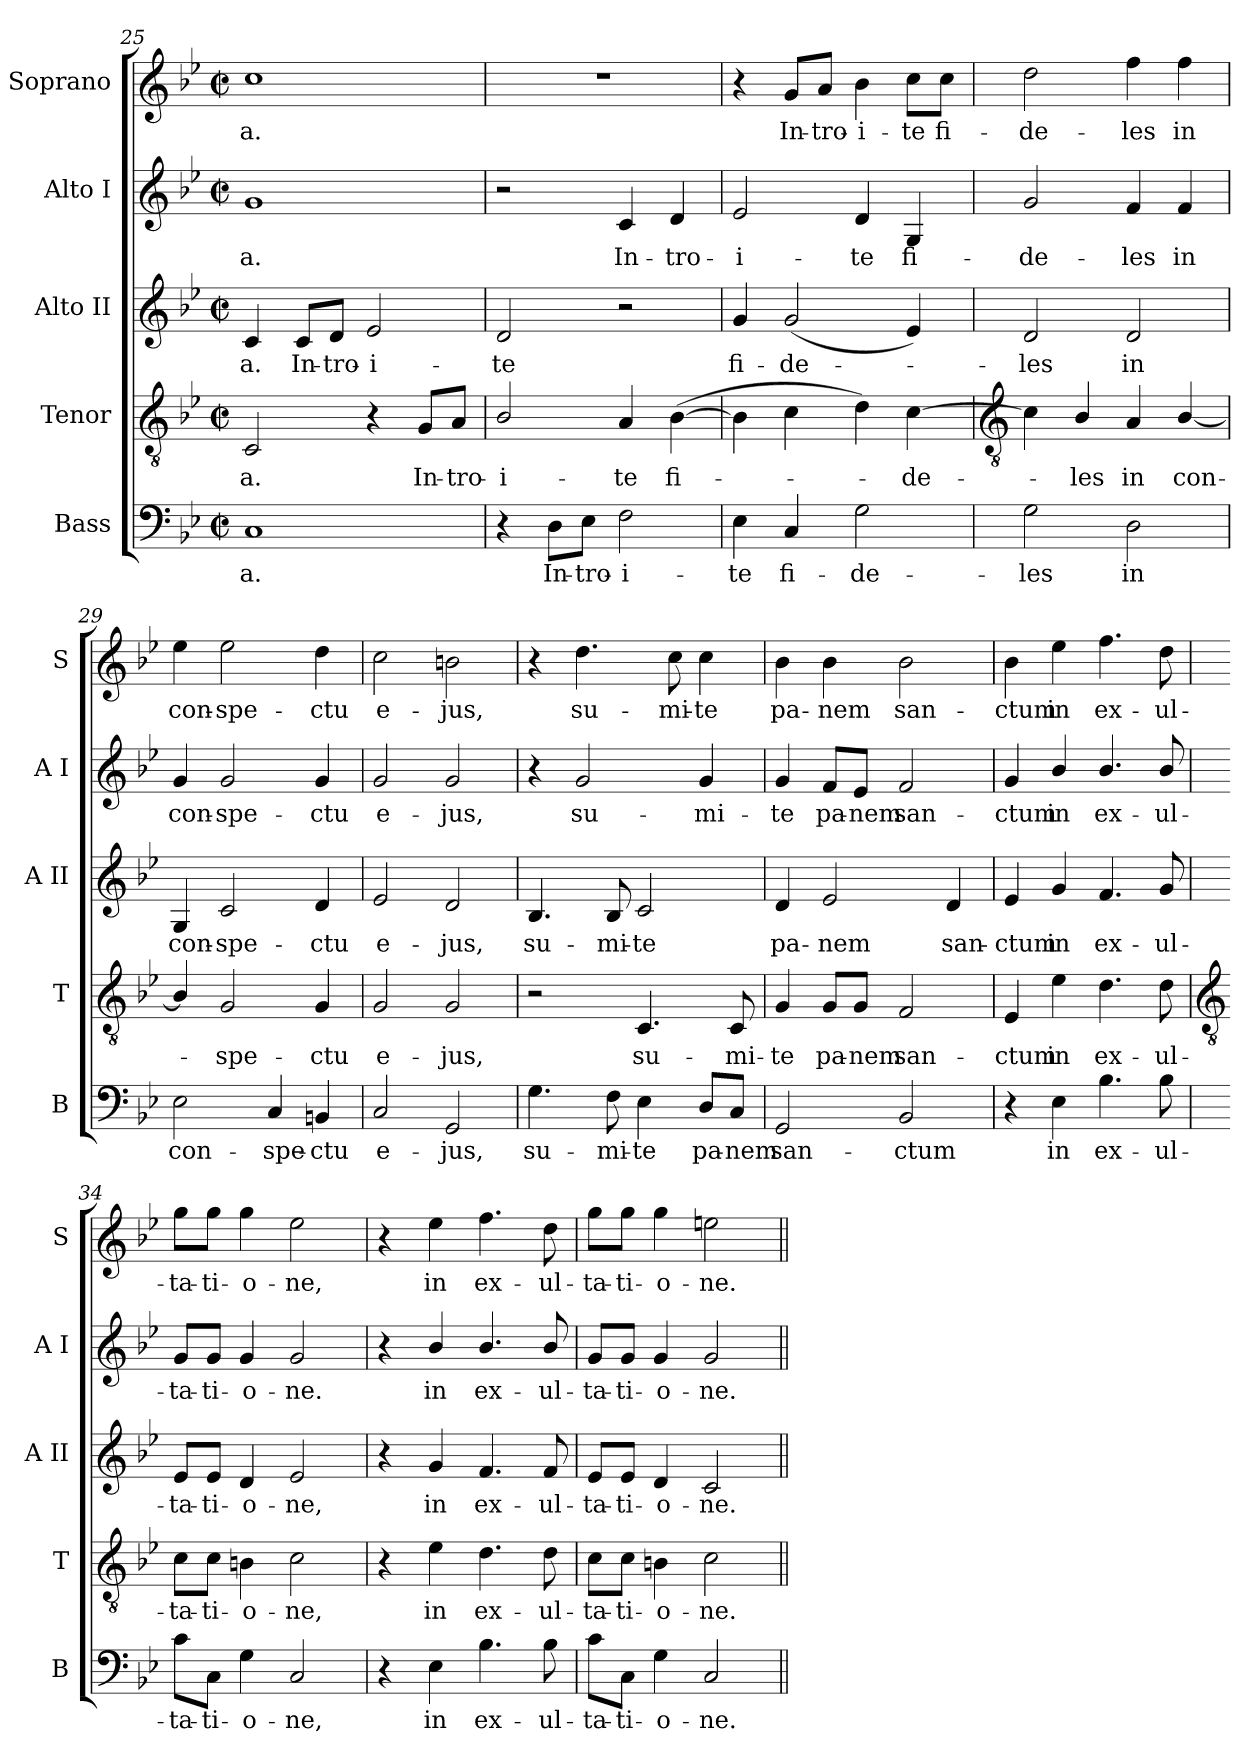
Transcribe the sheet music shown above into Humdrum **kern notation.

**kern	**text	**kern	**text	**kern	**text	**kern	**text	**kern	**text
*part5	*part5	*part4	*part4	*part3	*part3	*part2	*part2	*part1	*part1
*staff5	*staff5	*staff4	*staff4	*staff3	*staff3	*staff2	*staff2	*staff1	*staff1
*I"Bass	*	*I"Tenor	*	*I"Alto II	*	*I"Alto I	*	*I"Soprano	*
*I'B	*	*I'T	*	*I'A II	*	*I'A I	*	*I'S	*
*clefF4	*	*clefGv2	*	*clefG2	*	*clefG2	*	*clefG2	*
*k[b-e-]	*	*k[b-e-]	*	*k[b-e-]	*	*k[b-e-]	*	*k[b-e-]	*
*B-:	*	*B-:	*	*B-:	*	*B-:	*	*B-:	*
*M2/2	*	*M2/2	*	*M2/2	*	*M2/2	*	*M2/2	*
*met(c|)	*	*met(c|)	*	*met(c|)	*	*met(c|)	*	*met(c|)	*
=25	=25	=25	=25	=25	=25	=25	=25	=25	=25
!	!LO:LY:b	!	!LO:LY:b	!	!LO:LY:b	!	!LO:LY:b	!	!LO:LY:b
1C	-a.	2C	-a.	4c	-a.	1g	-a.	1cc	-a.
!	!	!	!	!	!LO:LY:b	!	!	!	!
.	.	.	.	8c/L	In-	.	.	.	.
!	!	!	!	!	!LO:LY:b	!	!	!	!
.	.	.	.	8d/J	-tro-	.	.	.	.
!	!	!	!	!	!LO:LY:b	!	!	!	!
.	.	4r	.	2e-	-i-	.	.	.	.
!	!	!	!LO:LY:b	!	!	!	!	!	!
.	.	8G/L	In-	.	.	.	.	.	.
!	!	!	!LO:LY:b	!	!	!	!	!	!
.	.	8A/J	-tro-	.	.	.	.	.	.
=26	=26	=26	=26	=26	=26	=26	=26	=26	=26
!	!	!	!LO:LY:b	!	!LO:LY:b	!	!	!	!
4r	.	2B-/	-i-	2d	-te	2r	.	1r	.
!	!LO:LY:b	!	!	!	!	!	!	!	!
8D\L	In-	.	.	.	.	.	.	.	.
!	!LO:LY:b	!	!	!	!	!	!	!	!
8E-\J	-tro-	.	.	.	.	.	.	.	.
!	!LO:LY:b	!	!LO:LY:b	!	!	!	!LO:LY:b	!	!
2F	-i-	4A	-te	2r	.	4c	In-	.	.
!	!	!	!LO:LY:b	!	!	!	!LO:LY:b	!	!
.	.	(>[4B-	fi-	.	.	4d	-tro-	.	.
=27	=27	=27	=27	=27	=27	=27	=27	=27	=27
!	!LO:LY:b	!	!	!	!LO:LY:b	!	!LO:LY:b	!	!
4E-	-te	4B-]	.	4g	fi-	2e-	-i-	4r	.
!	!LO:LY:b	!	!	!	!LO:LY:b	!	!	!	!LO:LY:b
4C	fi-	4c	.	(<2g	-de-	.	.	8g/L	In-
!	!	!	!	!	!	!	!	!	!LO:LY:b
.	.	.	.	.	.	.	.	8a/J	-tro-
!	!LO:LY:b	!	!	!	!	!	!LO:LY:b	!	!LO:LY:b
2G	-de-	4d)	.	.	.	4d	-te	4b-	-i-
!	!	!	!LO:LY:b	!	!	!	!LO:LY:b	!	!LO:LY:b
.	.	[4c	de-	4e-)	.	4G	fi-	8cc\L	-te
!	!	!	!	!	!	!	!	!	!LO:LY:b
.	.	.	.	.	.	.	.	8cc\J	fi-
!!LO:LB:g=z
=28	=28	=28	=28	=28	=28	=28	=28	=28	=28
*	*	*clefGv2	*	*	*	*	*	*	*
!	!LO:LY:b	!	!	!	!LO:LY:b	!	!LO:LY:b	!	!LO:LY:b
2G	-les	4c]	.	2d	les	2g	-de-	2dd	-de-
!	!	!	!LO:LY:b	!	!	!	!	!	!
.	.	4B-/	les	.	.	.	.	.	.
!	!LO:LY:b	!	!LO:LY:b	!	!LO:LY:b	!	!LO:LY:b	!	!LO:LY:b
2D	in	4A	in	2d	in	4f	-les	4ff	-les
!	!	!	!LO:LY:b	!	!	!	!LO:LY:b	!	!LO:LY:b
.	.	[4B-/	con-	.	.	4f	in	4ff	in
=29	=29	=29	=29	=29	=29	=29	=29	=29	=29
!	!LO:LY:b	!	!	!	!LO:LY:b	!	!LO:LY:b	!	!LO:LY:b
2E-	con-	4B-/]	.	4G	con-	4g	con-	4ee-	con-
!	!	!	!LO:LY:b	!	!LO:LY:b	!	!LO:LY:b	!	!LO:LY:b
.	.	2G	spe-	2c	-spe-	2g	-spe-	2ee-	-spe-
!	!LO:LY:b	!	!	!	!	!	!	!	!
4C	-spe-	.	.	.	.	.	.	.	.
!	!LO:LY:b	!	!LO:LY:b	!	!LO:LY:b	!	!LO:LY:b	!	!LO:LY:b
4BBn	-ctu	4G	-ctu	4d	-ctu	4g	-ctu	4dd	-ctu
=30	=30	=30	=30	=30	=30	=30	=30	=30	=30
!	!LO:LY:b	!	!LO:LY:b	!	!LO:LY:b	!	!LO:LY:b	!	!LO:LY:b
2C	e-	2G	e-	2e-	e-	2g	e-	2cc	e-
!	!LO:LY:b	!	!LO:LY:b	!	!LO:LY:b	!	!LO:LY:b	!	!LO:LY:b
2GG	-jus,	2G	-jus,	2d	-jus,	2g	-jus,	2bn	-jus,
=31	=31	=31	=31	=31	=31	=31	=31	=31	=31
!	!LO:LY:b	!	!	!	!LO:LY:b	!	!	!	!
4.G	su-	2r	.	4.B-	su-	4r	.	4r	.
!	!	!	!	!	!	!	!LO:LY:b	!	!LO:LY:b
.	.	.	.	.	.	2g	su-	4.dd	su-
!	!LO:LY:b	!	!	!	!LO:LY:b	!	!	!	!
8F	-mi-	.	.	8B-	-mi-	.	.	.	.
!	!LO:LY:b	!	!LO:LY:b	!	!LO:LY:b	!	!	!	!
4E-	-te	4.C	su-	2c	-te	.	.	.	.
!	!	!	!	!	!	!	!	!	!LO:LY:b
.	.	.	.	.	.	.	.	8cc	-mi-
!	!LO:LY:b	!	!	!	!	!	!LO:LY:b	!	!LO:LY:b
8D/L	pa-	.	.	.	.	4g	-mi-	4cc	-te
!	!LO:LY:b	!	!LO:LY:b	!	!	!	!	!	!
8C/J	-nem	8C	-mi-	.	.	.	.	.	.
=32	=32	=32	=32	=32	=32	=32	=32	=32	=32
!	!LO:LY:b	!	!LO:LY:b	!	!LO:LY:b	!	!LO:LY:b	!	!LO:LY:b
2GG	san-	4G	-te	4d	pa-	4g	-te	4b-	pa-
!	!	!	!LO:LY:b	!	!LO:LY:b	!	!LO:LY:b	!	!LO:LY:b
.	.	8G/L	pa-	2e-	-nem	8f/L	pa-	4b-	-nem
!	!	!	!LO:LY:b	!	!	!	!LO:LY:b	!	!
.	.	8G/J	-nem	.	.	8e-/J	-nem	.	.
!	!LO:LY:b	!	!LO:LY:b	!	!	!	!LO:LY:b	!	!LO:LY:b
2BB-	-ctum	2F	san-	.	.	2f	san-	2b-	san-
!	!	!	!	!	!LO:LY:b	!	!	!	!
.	.	.	.	4d	san-	.	.	.	.
=33	=33	=33	=33	=33	=33	=33	=33	=33	=33
!	!	!	!LO:LY:b	!	!LO:LY:b	!	!LO:LY:b	!	!LO:LY:b
4r	.	4E-	-ctum	4e-	-ctum	4g	-ctum	4b-	-ctum
!	!LO:LY:b	!	!LO:LY:b	!	!LO:LY:b	!	!LO:LY:b	!	!LO:LY:b
4E-	in	4e-	in	4g	in	4b-/	in	4ee-	in
!	!LO:LY:b	!	!LO:LY:b	!	!LO:LY:b	!	!LO:LY:b	!	!LO:LY:b
4.B-	ex-	4.d	ex-	4.f	ex-	4.b-/	ex-	4.ff	ex-
!	!LO:LY:b	!	!LO:LY:b	!	!LO:LY:b	!	!LO:LY:b	!	!LO:LY:b
8B-	-ul-	8d	-ul-	8g	-ul-	8b-/	-ul-	8dd	-ul-
!!LO:LB:g=z
=34	=34	=34	=34	=34	=34	=34	=34	=34	=34
*	*	*clefGv2	*	*	*	*	*	*	*
!	!LO:LY:b	!	!LO:LY:b	!	!LO:LY:b	!	!LO:LY:b	!	!LO:LY:b
8c\L	-ta-	8c\L	-ta-	8e-/L	-ta-	8g/L	-ta-	8gg\L	-ta-
!	!LO:LY:b	!	!LO:LY:b	!	!LO:LY:b	!	!LO:LY:b	!	!LO:LY:b
8C\J	-ti-	8c\J	-ti-	8e-/J	-ti-	8g/J	-ti-	8gg\J	-ti-
!	!LO:LY:b	!	!LO:LY:b	!	!LO:LY:b	!	!LO:LY:b	!	!LO:LY:b
4G	-o-	4Bn	-o-	4d	-o-	4g	-o-	4gg	-o-
!	!LO:LY:b	!	!LO:LY:b	!	!LO:LY:b	!	!LO:LY:b	!	!LO:LY:b
2C	-ne,	2c	-ne,	2e-	-ne,	2g	-ne.	2ee-	-ne,
=35	=35	=35	=35	=35	=35	=35	=35	=35	=35
4r	.	4r	.	4r	.	4r	.	4r	.
!	!LO:LY:b	!	!LO:LY:b	!	!LO:LY:b	!	!LO:LY:b	!	!LO:LY:b
4E-	in	4e-	in	4g	in	4b-/	in	4ee-	in
!	!LO:LY:b	!	!LO:LY:b	!	!LO:LY:b	!	!LO:LY:b	!	!LO:LY:b
4.B-	ex-	4.d	ex-	4.f	ex-	4.b-/	ex-	4.ff	ex-
!	!LO:LY:b	!	!LO:LY:b	!	!LO:LY:b	!	!LO:LY:b	!	!LO:LY:b
8B-	-ul-	8d	-ul-	8f	-ul-	8b-/	-ul-	8dd	-ul-
=36	=36	=36	=36	=36	=36	=36	=36	=36	=36
!	!LO:LY:b	!	!LO:LY:b	!	!LO:LY:b	!	!LO:LY:b	!	!LO:LY:b
8c\L	-ta-	8c\L	-ta-	8e-/L	-ta-	8g/L	-ta-	8gg\L	-ta-
!	!LO:LY:b	!	!LO:LY:b	!	!LO:LY:b	!	!LO:LY:b	!	!LO:LY:b
8C\J	-ti-	8c\J	-ti-	8e-/J	-ti-	8g/J	-ti-	8gg\J	-ti-
!	!LO:LY:b	!	!LO:LY:b	!	!LO:LY:b	!	!LO:LY:b	!	!LO:LY:b
4G	-o-	4Bn	-o-	4d	-o-	4g	-o-	4gg	-o-
!	!LO:LY:b	!	!LO:LY:b	!	!LO:LY:b	!	!LO:LY:b	!	!LO:LY:b
2C	-ne.	2c	-ne.	2c	-ne.	2g	-ne.	2een	-ne.
=||	=||	=||	=||	=||	=||	=||	=||	=||	=||
*-	*-	*-	*-	*-	*-	*-	*-	*-	*-
